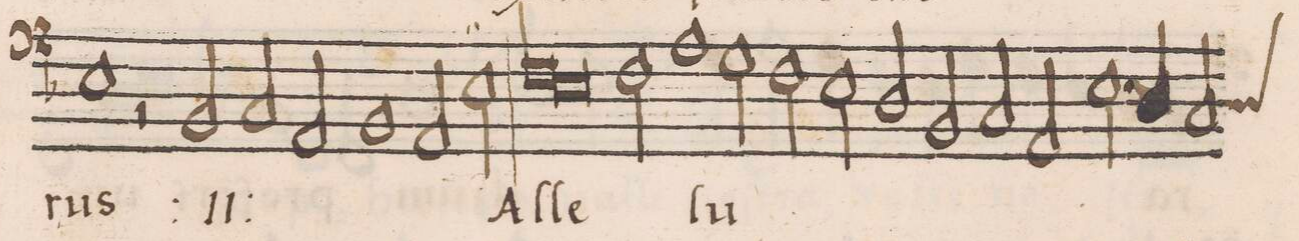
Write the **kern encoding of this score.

**kern	**text
*I"BASSVS	*
*clefF5	*
*k[b-]	*
*met(C)	*
*M2/1	*
1C	-rus
2r	.
*	*ij
2GG/	cho-
=11-	=11-
2AA/	.
2FF/	.
1GG	.
=12-	=12-
2FF/	-rus
*	*Xij
2C\	Al-
*lig	*
1D	-le-
=13-	=13-
1C	.
*Xlig	*
2D\	.
1F\	-lu-
=14-	=14-
2E\	.
2D\	.
2C\	.
=15-	=15-
2BB-/	.
2GG/	.
2AA/	.
2FF/	.
=16-	=16-
2.C\	.
4BB-/	.
*custos:BB-	*
2AA/	.
*clefF4	*
*-	*-
